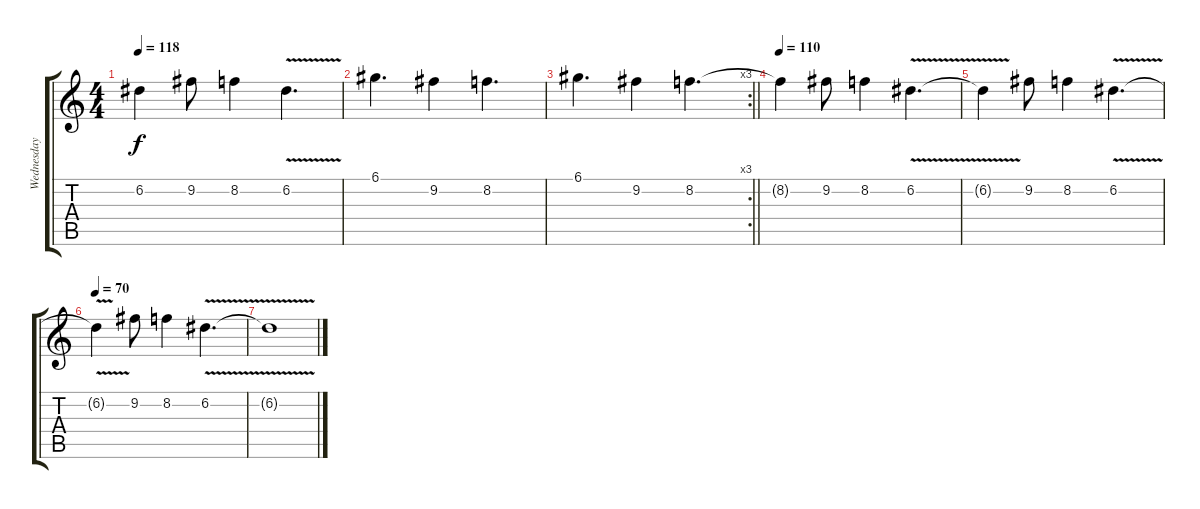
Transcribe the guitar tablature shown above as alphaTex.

\track ("Wednesday 13/Lead" "Wednesday ") {instrument distortionguitar}
\staff {score tabs}
\tuning (D4 A3 F3 C3 G2 C2) {hide}
\ts (4 4)
\tempo 118
\clef g2
\ks c
6.2{t}.4{dy f} 9.2.8 8.2.4 6.2{v}.4{d} |
6.1.4{d} 9.2.4 8.2.4{d} |
\rc 3
\barLineRight lightlight
6.1.4{d} 9.2.4 8.2.4{d} |
\tempo 110
8.2{t}.4 9.2.8 8.2.4 6.2{v}.4{d} |
6.2{t}.4 9.2.8 8.2.4 6.2{v}.4{d} |
\tempo 70
6.2{t}.4 9.2.8 8.2.4 6.2{v}.4{d} |
6.2{t}.1
